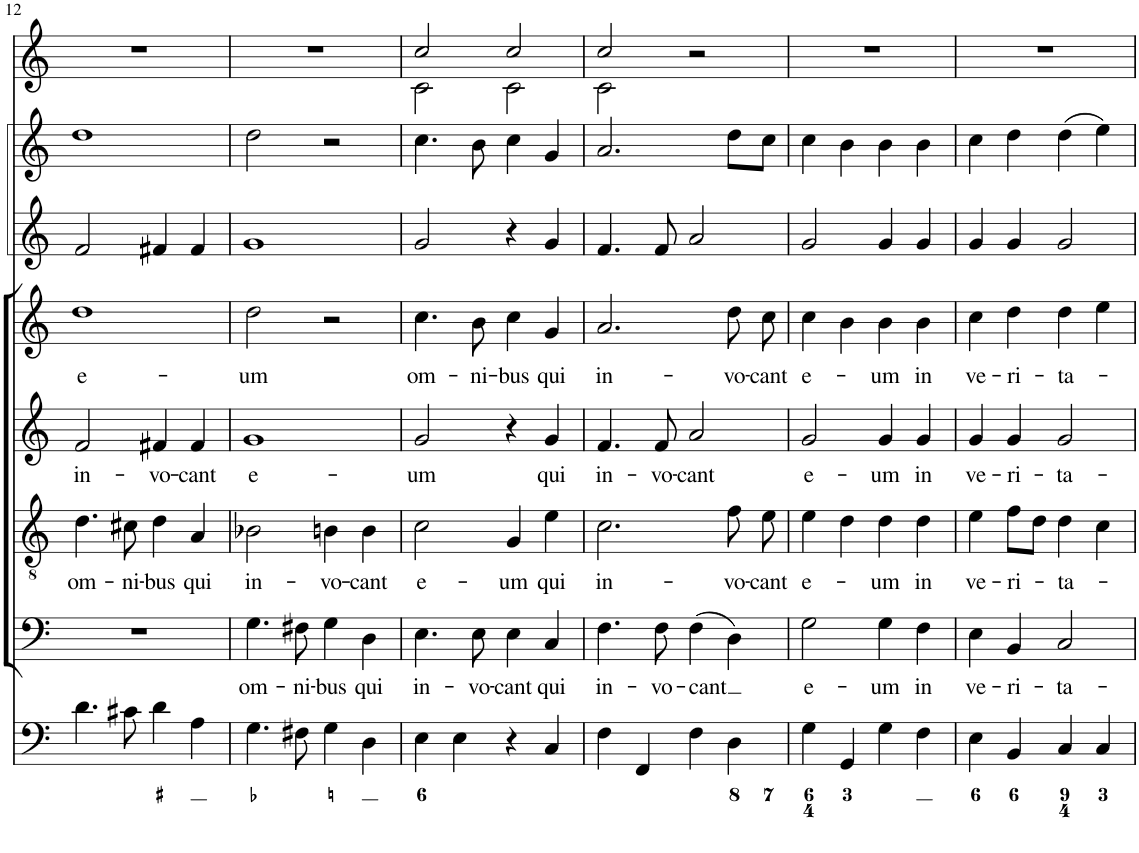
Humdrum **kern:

**kern	**kern	**text	**kern	**text	**kern	**text	**kern	**text	**kern	**kern	**kern
*part8	*part7	*part7	*part6	*part6	*part5	*part5	*part4	*part4	*part3	*part2	*part1
*staff8	*staff7	*staff7	*staff6	*staff6	*staff5	*staff5	*staff4	*staff4	*staff3	*staff2	*staff1
*I"Organ	*I"Voice	*	*I"Tenor	*	*I"Alto	*	*I"Voice	*	*I"Violino 2	*I"Violino 1	*I"Clarini  in C
*	*	*	*	*	*	*	*	*	*I'Vln	*I'Vln	*
!!LO:PB:g=z
*clefF4	*clefF4	*	*clefGv2	*	*clefG2	*	*clefG2	*	*clefG2	*clefG2	*clefG2
*k[]	*k[]	*	*k[]	*	*k[]	*	*k[]	*	*k[]	*k[]	*k[]
*M2/2	*M2/2	*	*M2/2	*	*M2/2	*	*M2/2	*	*M2/2	*M2/2	*M2/2
*met(c|)	*met(c|)	*	*met(c|)	*	*met(c|)	*	*met(c|)	*	*met(c|)	*met(c|)	*met(c|)
=12	=12	=12	=12	=12	=12	=12	=12	=12	=12	=12	=12
!	!	!	!	!LO:LY:b	!	!LO:LY:b	!	!LO:LY:b	!	!	!
4.d\	1r	.	4.d\	om-	2f/	in-	1dd	e-	2f/	1dd	1r
!	!	!	!	!LO:LY:b	!	!	!	!	!	!	!
8c#X\	.	.	8c#X\	-ni-	.	.	.	.	.	.	.
!	!	!	!	!LO:LY:b	!	!LO:LY:b	!	!	!	!	!
4d\	.	.	4d\	-bus	4f#X/	-vo-	.	.	4f#X/	.	.
!	!	!	!	!LO:LY:b	!	!LO:LY:b	!	!	!	!	!
4A\	.	.	4A/	qui	4f#/	-cant	.	.	4f#/	.	.
=13	=13	=13	=13	=13	=13	=13	=13	=13	=13	=13	=13
!	!	!LO:LY:b	!	!LO:LY:b	!	!LO:LY:b	!	!LO:LY:b	!	!	!
4.G\	4.G\	om-	2B-X\	in-	1g	e-	2dd\	-um	1g	2dd\	1r
!	!	!LO:LY:b	!	!	!	!	!	!	!	!	!
8F#X\	8F#X\	-ni-	.	.	.	.	.	.	.	.	.
!	!	!LO:LY:b	!	!LO:LY:b	!	!	!	!	!	!	!
4G\	4G\	-bus	4Bn\	-vo-	.	.	2r	.	.	2r	.
!	!	!LO:LY:b	!	!LO:LY:b	!	!	!	!	!	!	!
4D\	4D\	qui	4B\	-cant	.	.	.	.	.	.	.
=14	=14	=14	=14	=14	=14	=14	=14	=14	=14	=14	=14
!	!	!LO:LY:b	!	!LO:LY:b	!	!LO:LY:b	!	!LO:LY:b	!	!	!
*	*	*	*	*	*	*	*	*	*	*	*^
4E\	4.E\	in-	2c\	e-	2g/	-um	4.cc\	om-	2g/	4.cc\	2cc/	2c\
4E\	.	.	.	.	.	.	.	.	.	.	.	.
!	!	!LO:LY:b	!	!	!	!	!	!LO:LY:b	!	!	!	!
.	8E\	-vo-	.	.	.	.	8b\	-ni-	.	8b\	.	.
!	!	!LO:LY:b	!	!LO:LY:b	!	!	!	!LO:LY:b	!	!	!	!
4r	4E\	-cant	4G/	-um	4r	.	4cc\	-bus	4r	4cc\	2cc/	2c\
!	!	!LO:LY:b	!	!LO:LY:b	!	!LO:LY:b	!	!LO:LY:b	!	!	!	!
4C/	4C/	qui	4e\	qui	4g/	qui	4g/	qui	4g/	4g/	.	.
=15	=15	=15	=15	=15	=15	=15	=15	=15	=15	=15	=15	=15
!	!	!LO:LY:b	!	!LO:LY:b	!	!LO:LY:b	!	!LO:LY:b	!	!	!	!
4F\	4.F\	in-	2.c\	in-	4.f/	in-	2.a/	in-	4.f/	2.a/	2cc/	2c\
4FF/	.	.	.	.	.	.	.	.	.	.	.	.
!	!	!LO:LY:b	!	!	!	!LO:LY:b	!	!	!	!	!	!
.	8F\	-vo-	.	.	8f/	-vo-	.	.	8f/	.	.	.
!	!	!LO:LY:b	!	!	!	!LO:LY:b	!	!	!	!	!	!
4F\	(4F\	-cant	.	.	2a/	-cant	.	.	2a/	.	2r	2ryy
!	!	!	!	!LO:LY:b	!	!	!	!LO:LY:b	!	!	!	!
4D\	4D\)	.	8f\	-vo-	.	.	8dd\L	-vo-	.	8dd\L	.	.
!	!	!	!	!LO:LY:b	!	!	!	!LO:LY:b	!	!	!	!
.	.	.	8e\	-cant	.	.	8cc\J	-cant	.	8cc\J	.	.
*	*	*	*	*	*	*	*	*	*	*	*v	*v
=16	=16	=16	=16	=16	=16	=16	=16	=16	=16	=16	=16
!	!	!LO:LY:b	!	!LO:LY:b	!	!LO:LY:b	!	!LO:LY:b	!	!	!
4G\	2G\	e-	4e\	e-	2g/	e-	4cc\	e-	2g/	4cc\	1r
4GG/	.	.	4d\	.	.	.	4b\	.	.	4b\	.
!	!	!LO:LY:b	!	!LO:LY:b	!	!LO:LY:b	!	!LO:LY:b	!	!	!
4G\	4G\	-um	4d\	-um	4g/	-um	4b\	-um	4g/	4b\	.
!	!	!LO:LY:b	!	!LO:LY:b	!	!LO:LY:b	!	!LO:LY:b	!	!	!
4F\	4F\	in	4d\	in	4g/	in	4b\	in	4g/	4b\	.
=17	=17	=17	=17	=17	=17	=17	=17	=17	=17	=17	=17
!	!	!LO:LY:b	!	!LO:LY:b	!	!LO:LY:b	!	!LO:LY:b	!	!	!
4E\	4E\	ve-	4e\	ve-	4g/	ve-	4cc\	ve-	4g/	4cc\	1r
!	!	!LO:LY:b	!	!LO:LY:b	!	!LO:LY:b	!	!LO:LY:b	!	!	!
4BB/	4BB/	-ri-	8f\L	-ri-	4g/	-ri-	4dd\	-ri-	4g/	4dd\	.
.	.	.	8d\J	.	.	.	.	.	.	.	.
!	!	!LO:LY:b	!	!LO:LY:b	!	!LO:LY:b	!	!LO:LY:b	!	!	!
4C/	2C/	-ta-	4d\	-ta-	2g/	-ta-	4dd\	-ta-	2g/	(4dd\	.
4C/	.	.	4c\	.	.	.	4ee\	.	.	4ee\)	.
=	=	=	=	=	=	=	=	=	=	=	=
*-	*-	*-	*-	*-	*-	*-	*-	*-	*-	*-	*-
